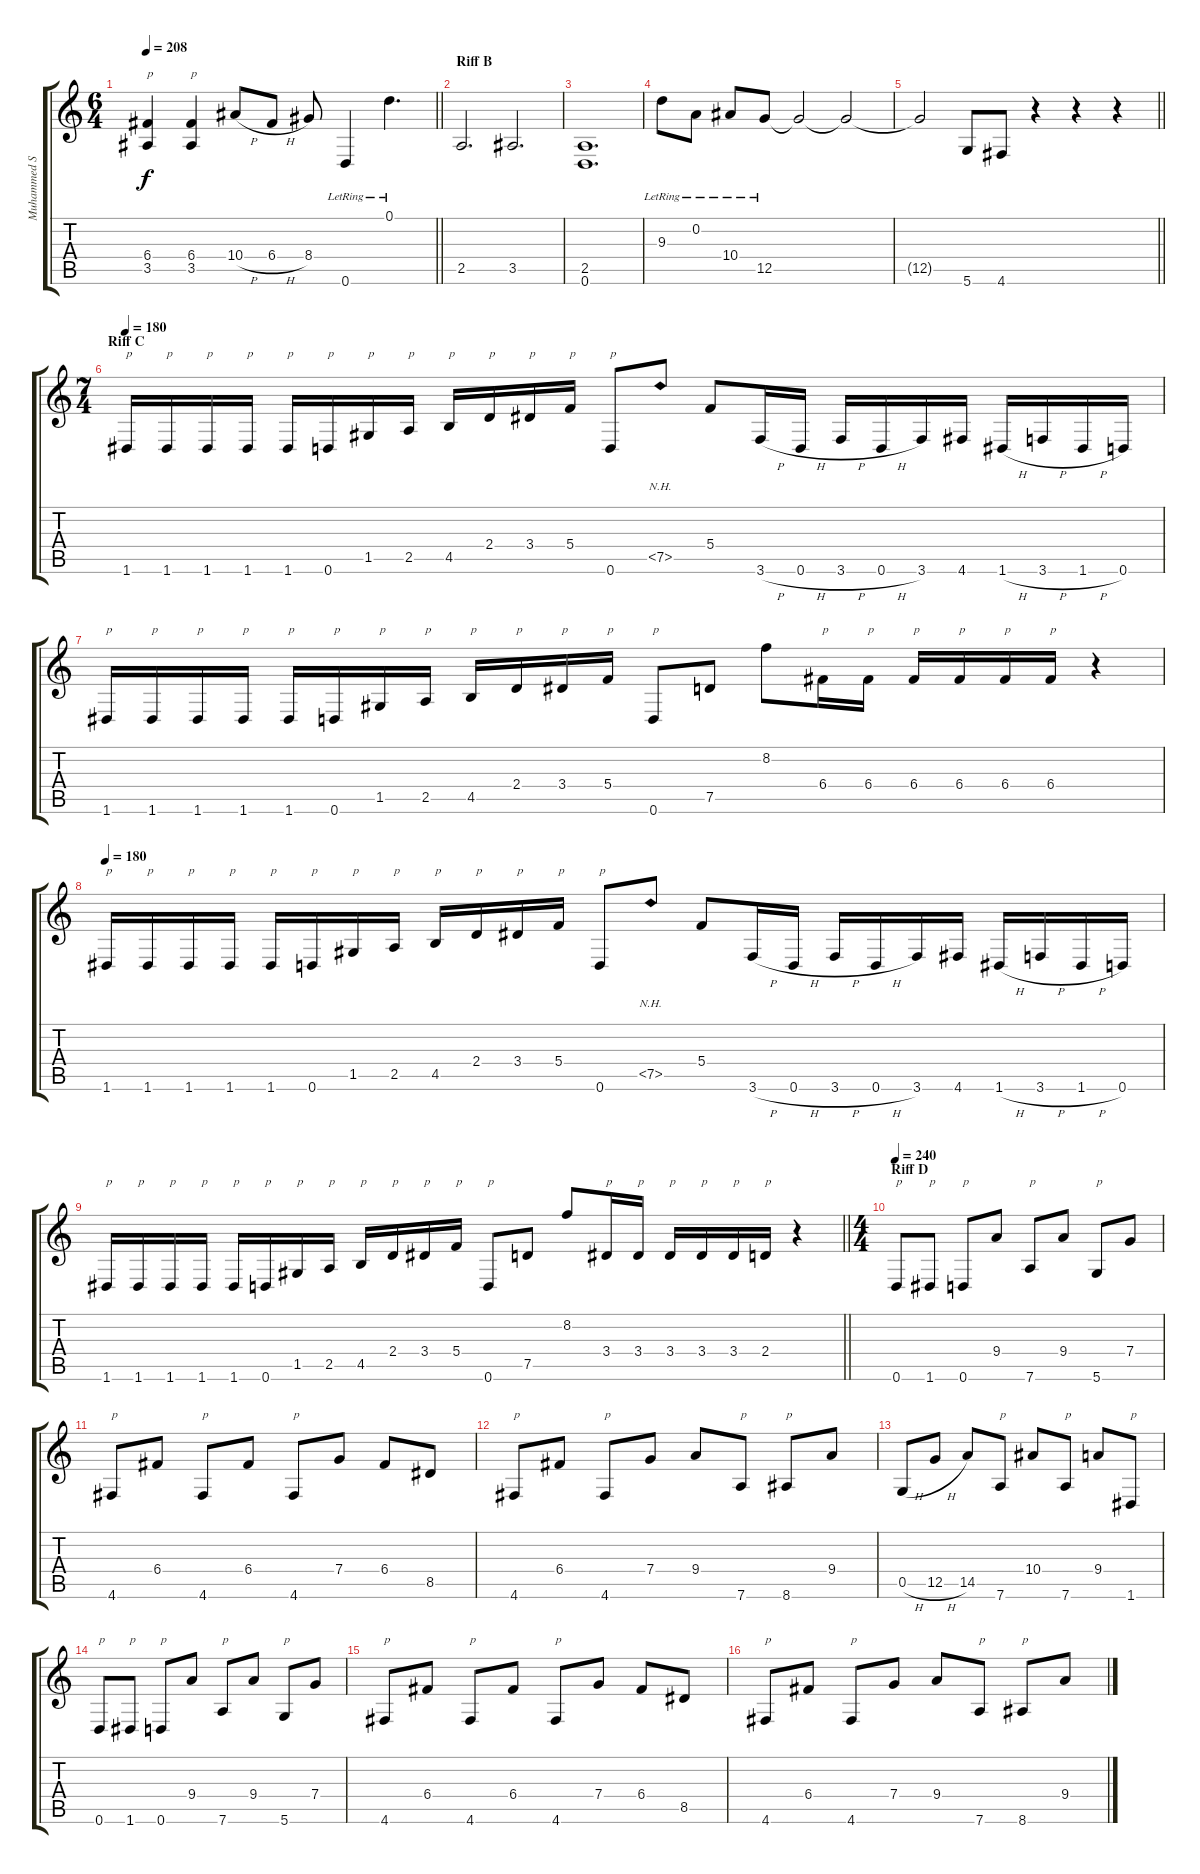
\track ("Muhammed Suicmez" "Muhammed S") {instrument distortionguitar}
\staff {score tabs}
\tuning (D4 A3 F3 C3 G2 D2) {hide}
\ts (6 4)
\tempo 208
\clef g2
\barLineRight lightlight
\ks c
(6.4 3.5).4{txt "p" dy f} (6.4 3.5).4{txt "p"} 10.4{h}.8 6.4{h}.8 8.4.8 0.6{lr}.4 0.1{lr}.4{d} |
\section ("" "Riff B")
2.5.2{d} 3.5.2{d} |
(2.5 0.6).1{d} |
9.3{lr}.8 0.2{lr}.8 10.4{lr}.8 12.5{lr}.8 12.5{t}.2 12.5{t}.2 |
\barLineRight lightlight
12.5{t}.2 5.6.8 4.6.8 r.4 r.4 r.4 |
\ts (7 4)
\section ("" "Riff C")
\tempo 180
1.6.16{txt "p"} 1.6.16{txt "p"} 1.6.16{txt "p"} 1.6.16{txt "p"} 1.6.16{txt "p"} 0.6.16{txt "p"} 1.5.16{txt "p"} 2.5.16{txt "p"} 4.5.16{txt "p"} 2.4.16{txt "p"} 3.4.16{txt "p"} 5.4.16{txt "p"} 0.6.8{txt "p"} 7.5{nh}.8 5.4.8 3.6{h}.16 0.6{h}.16 3.6{h}.16 0.6{h}.16 3.6.16 4.6.16 1.6{h}.16 3.6{h}.16 1.6{h}.16 0.6.16 |
1.6.16{txt "p"} 1.6.16{txt "p"} 1.6.16{txt "p"} 1.6.16{txt "p"} 1.6.16{txt "p"} 0.6.16{txt "p"} 1.5.16{txt "p"} 2.5.16{txt "p"} 4.5.16{txt "p"} 2.4.16{txt "p"} 3.4.16{txt "p"} 5.4.16{txt "p"} 0.6.8{txt "p"} 7.5.8 8.2.8 6.4.16{txt "p"} 6.4.16{txt "p"} 6.4.16{txt "p"} 6.4.16{txt "p"} 6.4.16{txt "p"} 6.4.16{txt "p"} r.4 |
\tempo 180
1.6.16{txt "p"} 1.6.16{txt "p"} 1.6.16{txt "p"} 1.6.16{txt "p"} 1.6.16{txt "p"} 0.6.16{txt "p"} 1.5.16{txt "p"} 2.5.16{txt "p"} 4.5.16{txt "p"} 2.4.16{txt "p"} 3.4.16{txt "p"} 5.4.16{txt "p"} 0.6.8{txt "p"} 7.5{nh}.8 5.4.8 3.6{h}.16 0.6{h}.16 3.6{h}.16 0.6{h}.16 3.6.16 4.6.16 1.6{h}.16 3.6{h}.16 1.6{h}.16 0.6.16 |
\barLineRight lightlight
1.6.16{txt "p"} 1.6.16{txt "p"} 1.6.16{txt "p"} 1.6.16{txt "p"} 1.6.16{txt "p"} 0.6.16{txt "p"} 1.5.16{txt "p"} 2.5.16{txt "p"} 4.5.16{txt "p"} 2.4.16{txt "p"} 3.4.16{txt "p"} 5.4.16{txt "p"} 0.6.8{txt "p"} 7.5.8 8.2.8 3.4.16{txt "p"} 3.4.16{txt "p"} 3.4.16{txt "p"} 3.4.16{txt "p"} 3.4.16{txt "p"} 2.4.16{txt "p"} r.4 |
\ts (4 4)
\section ("" "Riff D")
\tempo 240
0.6.8{txt "p"} 1.6.8{txt "p"} 0.6.8{txt "p"} 9.4.8 7.6.8{txt "p"} 9.4.8 5.6.8{txt "p"} 7.4.8 |
4.6.8{txt "p"} 6.4.8 4.6.8{txt "p"} 6.4.8 4.6.8{txt "p"} 7.4.8 6.4.8 8.5.8 |
4.6.8{txt "p"} 6.4.8 4.6.8{txt "p"} 7.4.8 9.4.8 7.6.8{txt "p"} 8.6.8{txt "p"} 9.4.8 |
0.5{h}.8 12.5{h}.8 14.5.8 7.6.8{txt "p"} 10.4.8 7.6.8{txt "p"} 9.4.8 1.6.8{txt "p"} |
0.6.8{txt "p"} 1.6.8{txt "p"} 0.6.8{txt "p"} 9.4.8 7.6.8{txt "p"} 9.4.8 5.6.8{txt "p"} 7.4.8 |
4.6.8{txt "p"} 6.4.8 4.6.8{txt "p"} 6.4.8 4.6.8{txt "p"} 7.4.8 6.4.8 8.5.8 |
4.6.8{txt "p"} 6.4.8 4.6.8{txt "p"} 7.4.8 9.4.8 7.6.8{txt "p"} 8.6.8{txt "p"} 9.4.8
